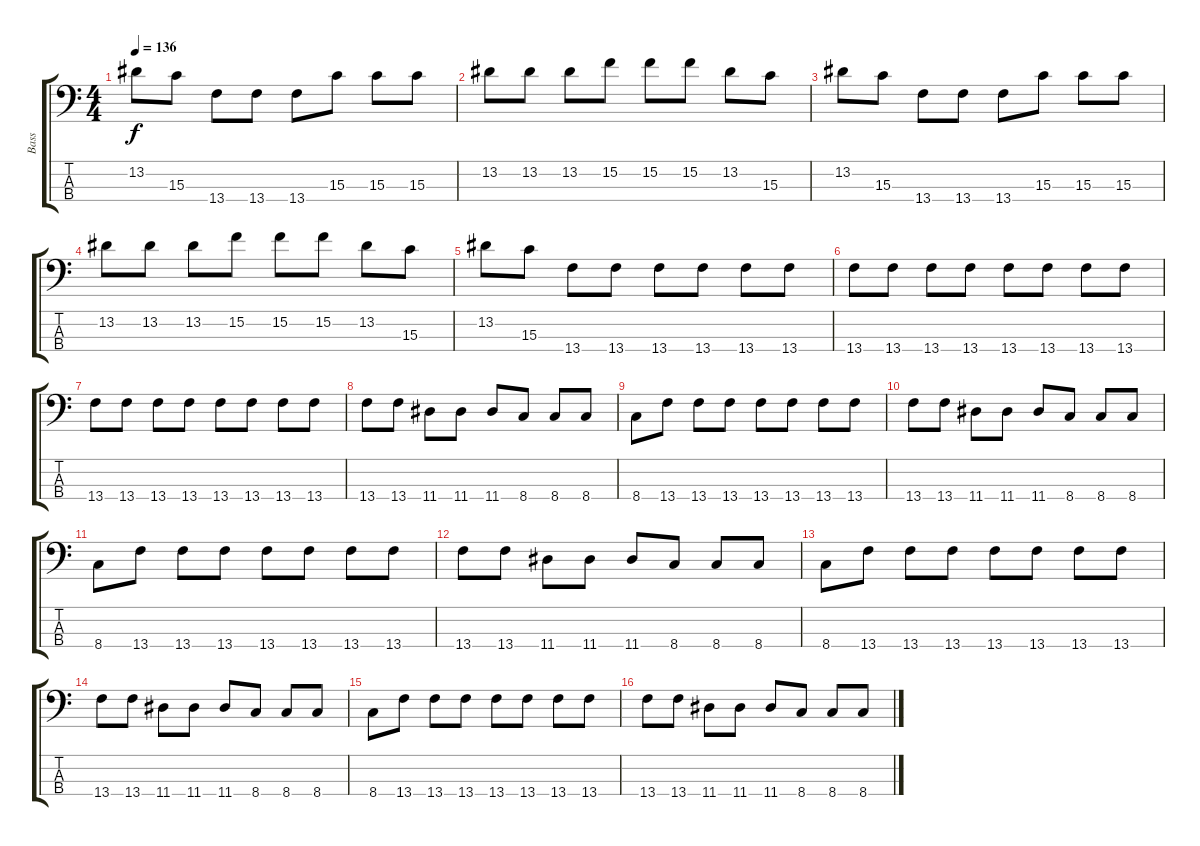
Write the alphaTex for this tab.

\track ("Bass" "Bass") {instrument electricbasspick}
\staff {score tabs}
\tuning (G2 D2 A1 E1) {hide}
\ts (4 4)
\tempo 136
\clef f4
\ks c
13.2.8{dy f} 15.3.8 13.4.8 13.4.8 13.4.8 15.3.8 15.3.8 15.3.8 |
13.2.8 13.2.8 13.2.8 15.2.8 15.2.8 15.2.8 13.2.8 15.3.8 |
13.2.8 15.3.8 13.4.8 13.4.8 13.4.8 15.3.8 15.3.8 15.3.8 |
13.2.8 13.2.8 13.2.8 15.2.8 15.2.8 15.2.8 13.2.8 15.3.8 |
13.2.8 15.3.8 13.4.8 13.4.8 13.4.8 13.4.8 13.4.8 13.4.8 |
13.4.8 13.4.8 13.4.8 13.4.8 13.4.8 13.4.8 13.4.8 13.4.8 |
13.4.8 13.4.8 13.4.8 13.4.8 13.4.8 13.4.8 13.4.8 13.4.8 |
13.4.8 13.4.8 11.4.8 11.4.8 11.4.8 8.4.8 8.4.8 8.4.8 |
8.4.8 13.4.8 13.4.8 13.4.8 13.4.8 13.4.8 13.4.8 13.4.8 |
13.4.8 13.4.8 11.4.8 11.4.8 11.4.8 8.4.8 8.4.8 8.4.8 |
8.4.8 13.4.8 13.4.8 13.4.8 13.4.8 13.4.8 13.4.8 13.4.8 |
13.4.8 13.4.8 11.4.8 11.4.8 11.4.8 8.4.8 8.4.8 8.4.8 |
8.4.8 13.4.8 13.4.8 13.4.8 13.4.8 13.4.8 13.4.8 13.4.8 |
13.4.8 13.4.8 11.4.8 11.4.8 11.4.8 8.4.8 8.4.8 8.4.8 |
8.4.8 13.4.8 13.4.8 13.4.8 13.4.8 13.4.8 13.4.8 13.4.8 |
13.4.8 13.4.8 11.4.8 11.4.8 11.4.8 8.4.8 8.4.8 8.4.8
